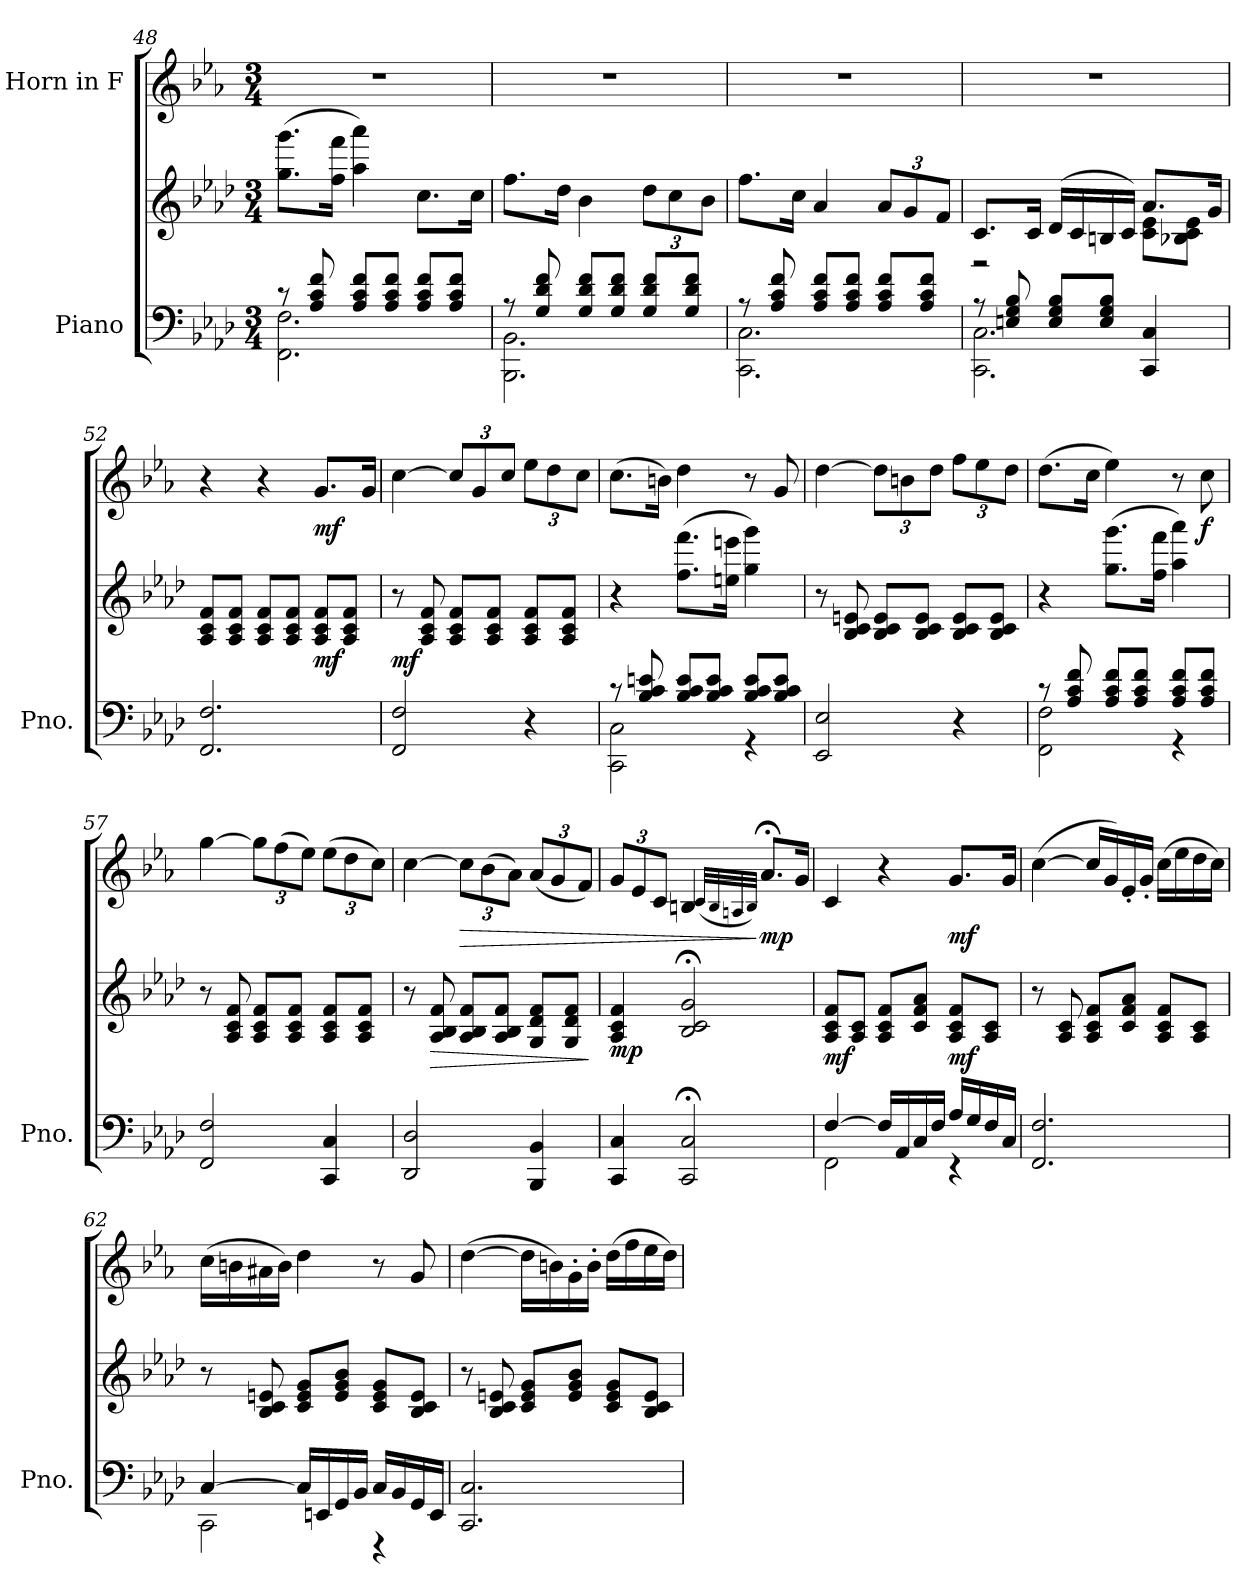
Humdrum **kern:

**kern	**kern	**dynam	**kern	**dynam
*part2	*part2	*part2	*part1	*part1
*staff3	*staff2	*staff2/3	*staff1	*staff1
*I"Piano	*	*	*I"Horn in F	*
*I'Pno.	*	*	*	*
*clefF4	*clefG2	*	*clefG2	*
*	*	*	*ITrd4c7	*
*k[b-e-a-d-]	*k[b-e-a-d-]	*	*k[b-e-a-d-]	*
*M3/4	*M3/4	*	*M3/4	*
=48	=48	=48	=48	=48
*^	*	*	*	*
8r	2.FF\ 2.F\	(>8.gg\ 8.ggg\L	.	2.r	.
8A-/ 8c/ 8f/	.	.	.	.	.
.	.	16ff\ 16fff\Jk	.	.	.
8A-/ 8c/ 8f/L	.	4aa-\ 4aaa-\)	.	.	.
8A-/ 8c/ 8f/J	.	.	.	.	.
8A-/ 8c/ 8f/L	.	8.cc\L	.	.	.
8A-/ 8c/ 8f/J	.	.	.	.	.
.	.	16cc\Jk	.	.	.
=49	=49	=49	=49	=49	=49
8r	2.BBB-\ 2.BB-\	8.ff\L	.	2.r	.
8G/ 8d-/ 8f/	.	.	.	.	.
.	.	16dd-\Jk	.	.	.
8G/ 8d-/ 8f/L	.	4b-\	.	.	.
8G/ 8d-/ 8f/J	.	.	.	.	.
*	*	*Xbrackettup	*	*	*
8G/ 8d-/ 8f/L	.	12dd-\L	.	.	.
.	.	12cc\	.	.	.
8G/ 8d-/ 8f/J	.	.	.	.	.
.	.	12b-\J	.	.	.
=50	=50	=50	=50	=50	=50
8r	2.CC\ 2.C\	8.ff\L	.	2.r	.
8A-/ 8c/ 8f/	.	.	.	.	.
.	.	16cc\Jk	.	.	.
8A-/ 8c/ 8f/L	.	4a-/	.	.	.
8A-/ 8c/ 8f/J	.	.	.	.	.
8A-/ 8c/ 8f/L	.	12a-/L	.	.	.
.	.	12g/	.	.	.
8A-/ 8c/ 8f/J	.	.	.	.	.
.	.	12f/J	.	.	.
!!LO:LB:g=z
=51	=51	=51	=51	=51	=51
*	*	*^	*	*	*
8r	2.CC\ 2.C\	8.c/L	2r	.	2.r	.
8En/ 8G/ 8B-/	.	.	.	.	.	.
.	.	16c/Jk	.	.	.	.
8E/ 8G/ 8B-/L	.	(>16d-/LL	.	.	.	.
.	.	16c/	.	.	.	.
8E/ 8G/ 8B-/J	.	16Bn/	.	.	.	.
.	.	16c/JJ)	.	.	.	.
4CC/ 4C/	.	8.a-/L	8c\ 8e-\L	.	.	.
.	.	.	8B-X\ 8c\ 8e-\J	.	.	.
.	.	16g/Jk	.	.	.	.
*v	*v	*	*	*	*	*
*	*v	*v	*	*	*
=52	=52	=52	=52	=52
2.FF/ 2.F/	8A-/ 8c/ 8f/L	.	4r	.
.	8A-/ 8c/ 8f/J	.	.	.
.	8A-/ 8c/ 8f/L	.	4r	.
.	8A-/ 8c/ 8f/J	.	.	.
!	!	!LO:DY:b	!	!LO:DY:b
.	8A-/ 8c/ 8f/L	mf	8.c/L	mf
.	8A-/ 8c/ 8f/J	.	.	.
.	.	.	16c/Jk	.
=53	=53	=53	=53	=53
!	!	!LO:DY:b	!	!
2FF/ 2F/	8r	mf	[4f\	.
.	8A-/ 8c/ 8f/	.	.	.
*	*	*	*Xbrackettup	*
.	8A-/ 8c/ 8f/L	.	12f/L]	.
.	.	.	12c/	.
.	8A-/ 8c/ 8f/J	.	.	.
.	.	.	12f/J	.
4r	8A-/ 8c/ 8f/L	.	12a-\L	.
.	.	.	12g\	.
.	8A-/ 8c/ 8f/J	.	.	.
.	.	.	12f\J	.
=54	=54	=54	=54	=54
*^	*	*	*	*
8r	2CC\ 2C\	4r	.	(>8.f\L	.
8B-/ 8c/ 8en/	.	.	.	.	.
.	.	.	.	16en\Jk)	.
8B-/ 8c/ 8e/L	.	(>8.ff\ 8.fff\L	.	4g\	.
8B-/ 8c/ 8e/J	.	.	.	.	.
.	.	16een\ 16eeen\Jk	.	.	.
8B-/ 8c/ 8e/L	4r	4gg\ 4ggg\)	.	8r	.
8B-/ 8c/ 8e/J	.	.	.	8c/	.
*v	*v	*	*	*	*
!!LO:LB:g=z
=55	=55	=55	=55	=55
2EE-/ 2E-/	8r	.	[4g\	.
.	8B-/ 8c/ 8en/	.	.	.
.	8B-/ 8c/ 8e/L	.	12g\L]	.
.	.	.	12en\	.
.	8B-/ 8c/ 8e/J	.	.	.
.	.	.	12g\J	.
4r	8B-/ 8c/ 8e/L	.	12b-\L	.
.	.	.	12a-\	.
.	8B-/ 8c/ 8e/J	.	.	.
.	.	.	12g\J	.
=56	=56	=56	=56	=56
*^	*	*	*	*
8r	2FF\ 2F\	4r	.	(>8.g\L	.
8A-/ 8c/ 8f/	.	.	.	.	.
.	.	.	.	16f\Jk	.
8A-/ 8c/ 8f/L	.	(>8.gg\ 8.ggg\L	.	4a-\)	.
8A-/ 8c/ 8f/J	.	.	.	.	.
.	.	16ff\ 16fff\Jk	.	.	.
8A-/ 8c/ 8f/L	4r	4aa-\ 4aaa-\)	.	8r	.
!	!	!	!	!	!LO:DY:b
8A-/ 8c/ 8f/J	.	.	.	8f\	f
*v	*v	*	*	*	*
=57	=57	=57	=57	=57
2FF/ 2F/	8r	.	[4cc\	.
.	8A-/ 8c/ 8f/	.	.	.
.	8A-/ 8c/ 8f/L	.	12cc\L]	.
.	.	.	(>12b-\	.
.	8A-/ 8c/ 8f/J	.	.	.
.	.	.	12a-\J)	.
4CC/ 4C/	8A-/ 8c/ 8f/L	.	(>12a-\L	.
.	.	.	12g\	.
.	8A-/ 8c/ 8f/J	.	.	.
.	.	.	12f\J)	.
=58	=58	=58	=58	=58
2DD-/ 2D-/	8r	.	[4f\	.
!	!	!LO:HP:b	!	!
.	8A-/ 8B-/ 8f/	>	.	.
!	!	!	!	!LO:HP:b
.	8A-/ 8B-/ 8f/L	.	12f\L]	>
.	.	.	(>12e-\	.
.	8A-/ 8B-/ 8f/J	.	.	.
.	.	.	12d-\J)	.
4BBB-/ 4BB-/	8G/ 8d-/ 8f/L	.	(<12d-/L	.
.	.	.	12c/	.
.	8G/ 8d-/ 8f/J	.	.	.
.	.	.	12B-/J)	.
.	.	]	.	.
!!LO:PB:g=z
=59	=59	=59	=59	=59
!	!	!LO:DY:b	!	!
4CC/ 4C/	4A-/ 4c/ 4f/	mp	12c/L	.
.	.	.	12A-/	.
.	.	.	12F/J	.
2CC/;< 2C/;<	2B-/;< 2c/;< 2g/;<	.	4En/	.
*	*	*	*MM40	*
.	.	.	(<32qF/LLL	.
.	.	.	32qE/	.
.	.	.	32qDn/	.
.	.	.	32qE/JJJ)	.
!	!	!	!	!LO:DY:n=1:b
.	.	.	8.d-;</L	] mp
*	*	*	*MM50	*
.	.	.	16c/Jk	.
=60	=60	=60	=60	=60
*	*	*	*MM60	*
*^	*	*	*	*
!	!	!	!LO:DY:b	!	!
[4F/	2FF\	8A-/ 8c/ 8f/L	mf	4F/	.
.	.	8A-/ 8c/J	.	.	.
16F/LL]	.	8A-/ 8c/ 8f/L	.	4r	.
16AA-/	.	.	.	.	.
16C/	.	8c/ 8f/ 8a-/J	.	.	.
16F/JJ	.	.	.	.	.
!	!	!	!LO:DY:b	!	!LO:DY:b
16A-/LL	4r	8A-/ 8c/ 8f/L	mf	8.c/L	mf
16G/	.	.	.	.	.
16F/	.	8A-/ 8c/J	.	.	.
16C/JJ	.	.	.	16c/Jk	.
*v	*v	*	*	*	*
=61	=61	=61	=61	=61
2.FF/ 2.F/	8r	.	(>[4f\	.
.	8A-/ 8c/	.	.	.
.	8A-/ 8c/ 8f/L	.	16f/LL]	.
.	.	.	16c/)	.
.	8c/ 8f/ 8a-/J	.	16A-'/	.
.	.	.	16c'/JJ	.
.	8A-/ 8c/ 8f/L	.	(>16f\LL	.
.	.	.	16a-\	.
.	8A-/ 8c/J	.	16g\	.
.	.	.	16f\JJ)	.
=62	=62	=62	=62	=62
*^	*	*	*	*
[4C/	2CC\	8r	.	(>16f\LL	.
.	.	.	.	16en\	.
.	.	8B-/ 8c/ 8en/	.	16d#X\	.
.	.	.	.	16e\JJ)	.
16C/LL]	.	8c/ 8e/ 8g/L	.	4g\	.
16EEn/	.	.	.	.	.
16GG/	.	8e/ 8g/ 8b-/J	.	.	.
16BB-/JJ	.	.	.	.	.
16C/LL	4r	8c/ 8e/ 8g/L	.	8r	.
16BB-/	.	.	.	.	.
16GG/	.	8B-/ 8c/ 8e/J	.	8c/	.
16EE/JJ	.	.	.	.	.
*v	*v	*	*	*	*
!!LO:LB:g=z
=63	=63	=63	=63	=63
2.CC/ 2.C/	8r	.	(>[4g\	.
.	8B-/ 8c/ 8en/	.	.	.
.	8c/ 8e/ 8g/L	.	16g\LL]	.
.	.	.	16en\)	.
.	8e/ 8g/ 8b-/J	.	16c'\	.
.	.	.	16e'\JJ	.
.	8c/ 8e/ 8g/L	.	(>16g\LL	.
.	.	.	16b-\	.
.	8B-/ 8c/ 8e/J	.	16a-\	.
.	.	.	16g\JJ)	.
=	=	=	=	=
*-	*-	*-	*-	*-
